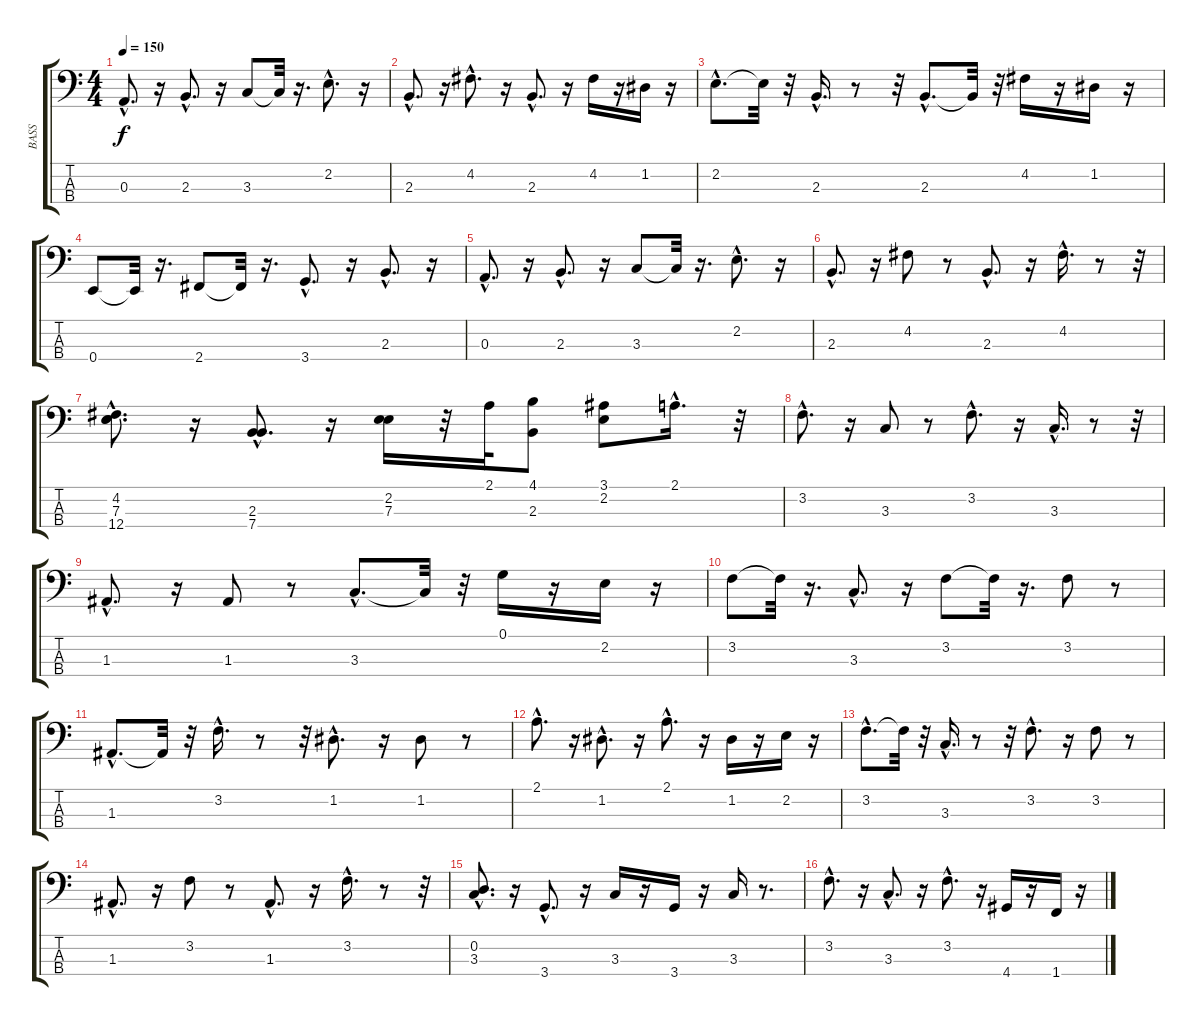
\track ("BASS" "BASS") {instrument electricbassfinger}
\staff {score tabs}
\tuning (G2 D2 A1 E1) {hide}
\ts (4 4)
\tempo 150
\clef f4
\ks c
0.3{hac}.8{d dy f} r.16 2.3{hac}.8{d} r.16 3.3.8 3.3{t}.32 r.16{d} 2.2{hac}.8{d} r.16 |
2.3{hac}.8{d} r.16 4.2{hac}.8{d} r.16 2.3{hac}.8{d} r.16 4.2.16 r.16 1.2.16 r.16 |
2.2{hac}.8{d} 2.2{t}.32 r.32 2.3{hac}.16{d} r.8 r.32 2.3{hac}.8{d} 2.3{t}.32 r.32 4.2.16 r.16 1.2.16 r.16 |
0.4.8 0.4{t}.32 r.16{d} 2.4.8 2.4{t}.32 r.16{d} 3.4{hac}.8{d} r.16 2.3{hac}.8{d} r.16 |
0.3{hac}.8{d} r.16 2.3{hac}.8{d} r.16 3.3.8 3.3{t}.32 r.16{d} 2.2{hac}.8{d} r.16 |
2.3{hac}.8{d} r.16 4.2.8 r.8 2.3{hac}.8{d} r.16 4.2{hac}.16{d} r.8 r.32 |
(4.2 7.3{hac} 12.4{hac}).8{d} r.16 (2.3{hac} 7.4{hac}).8{d} r.16 (2.2 7.3).16 r.32 2.1.32 (4.1 2.3).8 (3.1 2.2).8 2.1{hac}.16{d} r.32 |
3.2{hac}.8{d} r.16 3.3.8 r.8 3.2{hac}.8{d} r.16 3.3{hac}.16{d} r.8 r.32 |
1.3{hac}.8{d} r.16 1.3.8 r.8 3.3{hac}.8{d} 3.3{t}.32 r.32 0.1.16 r.16 2.2.16 r.16 |
3.2.8 3.2{t}.32 r.16{d} 3.3{hac}.8{d} r.16 3.2.8 3.2{t}.32 r.16{d} 3.2.8 r.8 |
1.3{hac}.8{d} 1.3{t}.32 r.32 3.2{hac}.16{d} r.8 r.32 1.2{hac}.8{d} r.16 1.2.8 r.8 |
2.1{hac}.8{d} r.16 1.2{hac}.8{d} r.16 2.1{hac}.8{d} r.16 1.2.16 r.16 2.2.16 r.16 |
3.2{hac}.8{d} 3.2{t}.32 r.32 3.3{hac}.16{d} r.8 r.32 3.2{hac}.8{d} r.16 3.2.8 r.8 |
1.3{hac}.8{d} r.16 3.2.8 r.8 1.3{hac}.8{d} r.16 3.2{hac}.16{d} r.8 r.32 |
(0.2 3.3{hac}).8{d} r.16 3.4{hac}.8{d} r.16 3.3.16 r.16 3.4.16 r.16 3.3.16 r.8{d} |
3.2{hac}.8{d} r.16 3.3{hac}.8{d} r.16 3.2{hac}.8{d} r.16 4.4.16 r.16 1.4.16 r.16
